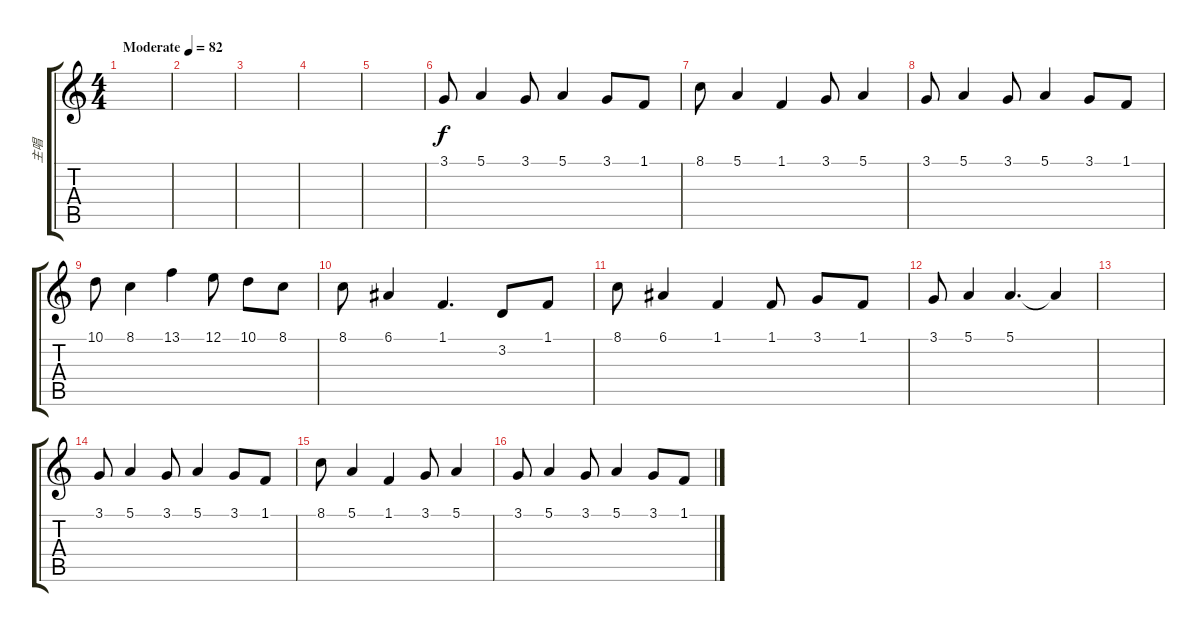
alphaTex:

\track ("主唱" "主唱") {instrument acousticgrandpiano}
\staff {score tabs}
\tuning (E4 B3 G3 D3 A2 E2) {hide}
\ts (4 4)
\section ("" "")
\tempo (82 "Moderate")
\clef g2
\ks c
|
|
|
|
|
3.1.8 5.1.4 3.1.8 5.1.4 3.1.8 1.1.8 |
8.1.8 5.1.4 1.1.4 3.1.8 5.1.4 |
3.1.8 5.1.4 3.1.8 5.1.4 3.1.8 1.1.8 |
10.1.8 8.1.4 13.1.4 12.1.8 10.1.8 8.1.8 |
8.1.8 6.1.4 1.1.4{d} 3.2.8 1.1.8 |
8.1.8 6.1.4 1.1.4 1.1.8 3.1.8 1.1.8 |
3.1.8 5.1.4 5.1.4{d} 5.1{t}.4 |
|
3.1.8 5.1.4 3.1.8 5.1.4 3.1.8 1.1.8 |
8.1.8 5.1.4 1.1.4 3.1.8 5.1.4 |
3.1.8 5.1.4 3.1.8 5.1.4 3.1.8 1.1.8
